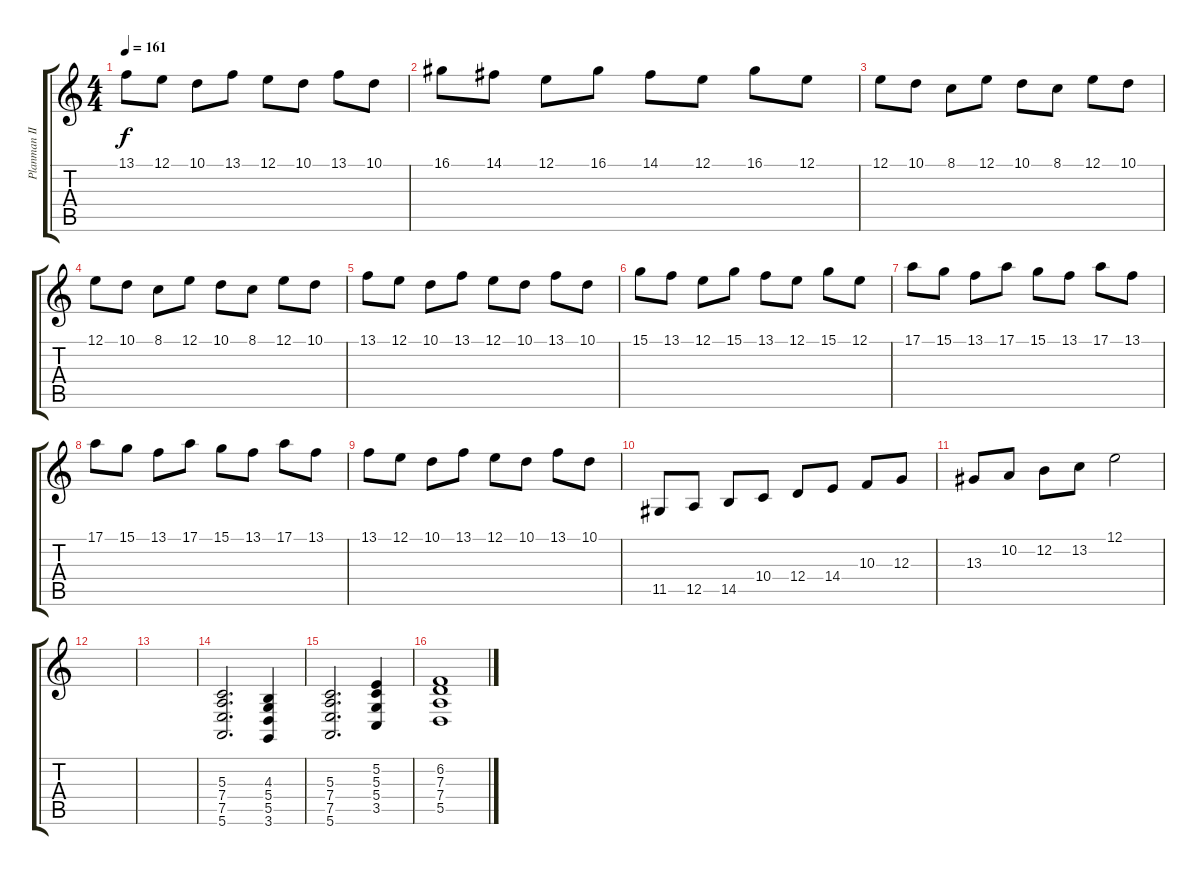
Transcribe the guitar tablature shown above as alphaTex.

\track ("Planman II" "Planman II") {instrument stringensemble1}
\staff {score tabs}
\tuning (E4 B3 G3 D3 A2 E2) {hide}
\ts (4 4)
\tempo 161
\clef g2
\ks c
13.1.8{dy f} 12.1.8 10.1.8 13.1.8 12.1.8 10.1.8 13.1.8 10.1.8 |
16.1.8 14.1.8 12.1.8 16.1.8 14.1.8 12.1.8 16.1.8 12.1.8 |
12.1.8{volume 10 instrument harpsichord} 10.1.8 8.1.8 12.1.8 10.1.8 8.1.8 12.1.8 10.1.8 |
12.1.8 10.1.8 8.1.8 12.1.8 10.1.8 8.1.8 12.1.8 10.1.8 |
13.1.8 12.1.8 10.1.8 13.1.8 12.1.8 10.1.8 13.1.8 10.1.8 |
15.1.8 13.1.8 12.1.8 15.1.8 13.1.8 12.1.8 15.1.8 12.1.8 |
17.1.8 15.1.8 13.1.8 17.1.8 15.1.8 13.1.8 17.1.8 13.1.8 |
17.1.8 15.1.8 13.1.8 17.1.8 15.1.8 13.1.8 17.1.8 13.1.8 |
13.1.8 12.1.8 10.1.8 13.1.8 12.1.8 10.1.8 13.1.8 10.1.8 |
11.5.8 12.5.8 14.5.8 10.4.8 12.4.8 14.4.8 10.3.8 12.3.8 |
13.3.8 10.2.8 12.2.8 13.2.8 12.1.2 |
|
|
(5.3 7.4 7.5 5.6).2{d} (4.3 5.4 5.5 3.6).4 |
(5.3 7.4 7.5 5.6).2{d} (5.2 5.3 5.4 3.5).4 |
(6.2 7.3 7.4 5.5).1
